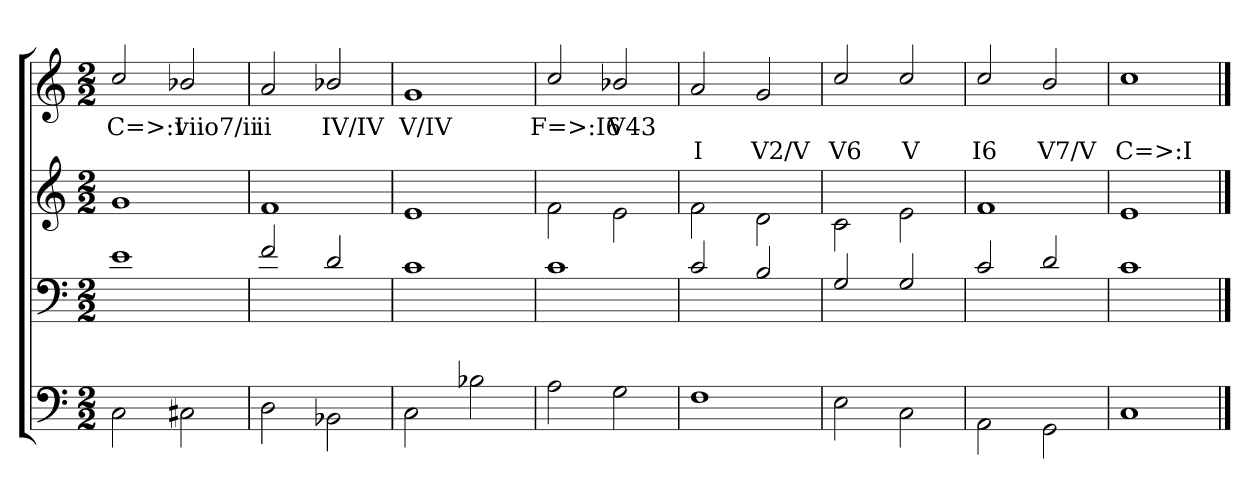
**kern	**kern	**kern	**kern	**text	**text
*part4	*part3	*part2	*part1	*part1	*part1
*staff4	*staff3	*staff2	*staff1	*staff1	*staff1
*clefF4	*clefF4	*clefG2	*clefG2	*	*
*k[]	*k[]	*k[]	*k[]	*	*
*C:	*C:	*C:	*C:	*	*
*M2/2	*M2/2	*M2/2	*M2/2	*	*
=	=	=	=	=	=
2C\	1e/	1g\	2cc/	C=>:I	.
2C#X\	.	.	2b-X/	viio7/ii	.
=1	=1	=1	=1	=1	=1
2D\	2f/	1f\	2a/	ii	.
2BB-X\	2d/	.	2b-X/	IV/IV	.
=2	=2	=2	=2	=2	=2
2C\	1c/	1e\	1g/	V/IV	.
2B-X\	.	.	.	.	.
=3	=3	=3	=3	=3	=3
2A\	1c/	2f\	2cc/	F=>:I6	.
2G\	.	2e\	2b-X/	V43	.
=4	=4	=4	=4	=4	=4
1F\	2c/	2f\	2a/	.	I
.	2B/	2d\	2g/	.	V2/V
=5	=5	=5	=5	=5	=5
2E\	2G/	2c\	2cc/	.	V6
2C\	2G/	2e\	2cc/	.	V
=6	=6	=6	=6	=6	=6
2AA\	2c/	1f\	2cc/	.	I6
2GG\	2d/	.	2b/	.	V7/V
=7	=7	=7	=7	=7	=7
1C\	1c/	1e\	1cc/	.	C=>:I
==	==	==	==	==	==
*-	*-	*-	*-	*-	*-
